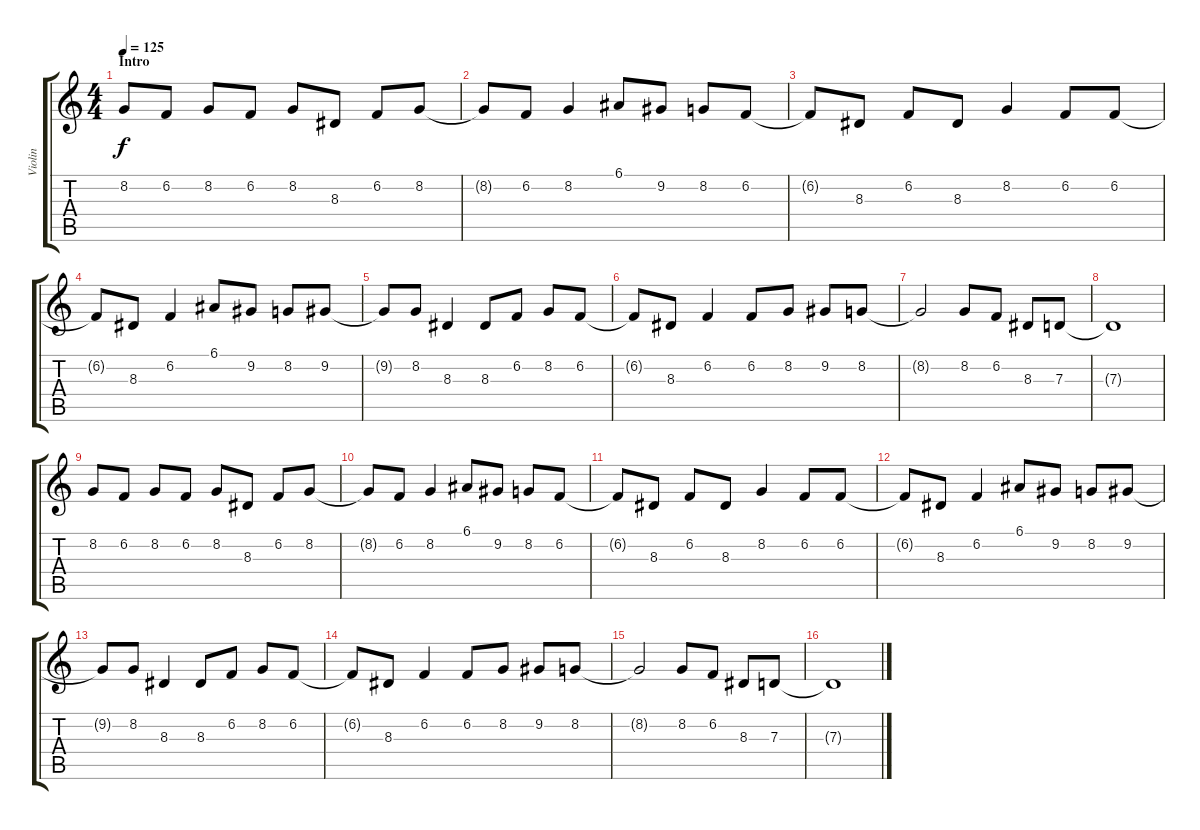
\track ("Violin" "Violin") {instrument cello}
\staff {score tabs}
\tuning (E4 B3 G3 D3 A2 E2) {hide}
\ts (4 4)
\section ("" "Intro")
\tempo 125
\clef g2
\ks c
8.2.8{dy f instrument cello} 6.2.8 8.2.8 6.2.8 8.2.8 8.3.8 6.2.8 8.2.8 |
8.2{t}.8 6.2.8 8.2.4 6.1.8 9.2.8 8.2.8 6.2.8 |
6.2{t}.8 8.3.8 6.2.8 8.3.8 8.2.4 6.2.8 6.2.8 |
6.2{t}.8 8.3.8 6.2.4 6.1.8 9.2.8 8.2.8 9.2.8 |
9.2{t}.8 8.2.8 8.3.4 8.3.8 6.2.8 8.2.8 6.2.8 |
6.2{t}.8 8.3.8 6.2.4 6.2.8 8.2.8 9.2.8 8.2.8 |
8.2{t}.2 8.2.8 6.2.8 8.3.8 7.3.8 |
7.3{t}.1 |
8.2.8 6.2.8 8.2.8 6.2.8 8.2.8 8.3.8 6.2.8 8.2.8 |
8.2{t}.8 6.2.8 8.2.4 6.1.8 9.2.8 8.2.8 6.2.8 |
6.2{t}.8 8.3.8 6.2.8 8.3.8 8.2.4 6.2.8 6.2.8 |
6.2{t}.8 8.3.8 6.2.4 6.1.8 9.2.8 8.2.8 9.2.8 |
9.2{t}.8 8.2.8 8.3.4 8.3.8 6.2.8 8.2.8 6.2.8 |
6.2{t}.8 8.3.8 6.2.4 6.2.8 8.2.8 9.2.8 8.2.8 |
8.2{t}.2 8.2.8 6.2.8 8.3.8 7.3.8 |
7.3{t}.1
